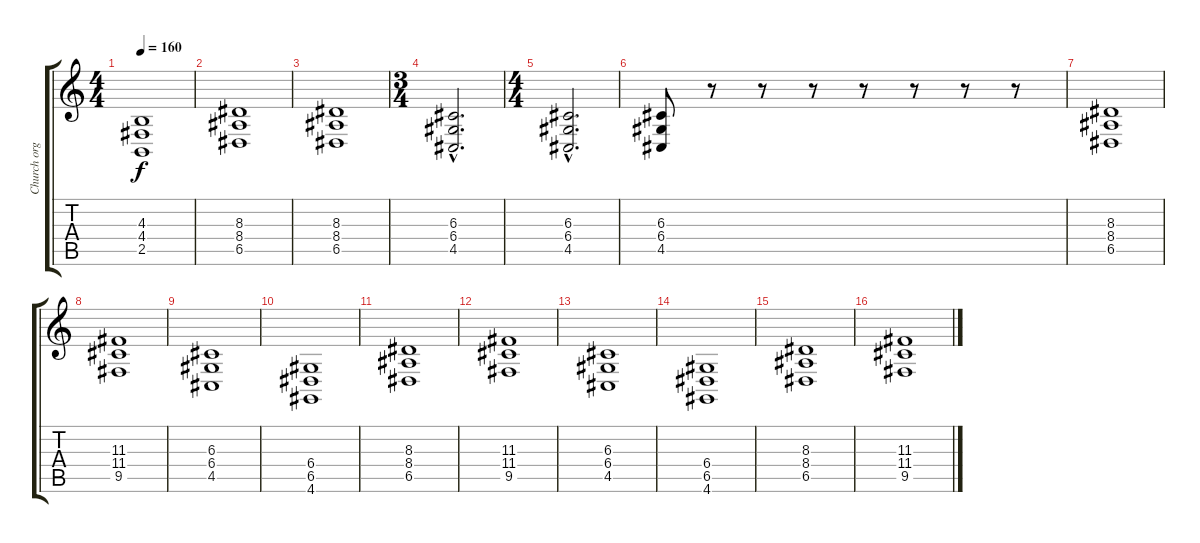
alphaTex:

\track ("Church organ" "Church org") {instrument churchorgan}
\staff {score tabs}
\tuning (E4 B3 G3 D3 A2 E2) {hide}
\ts (4 4)
\tempo 160
\clef g2
\ks c
(4.3{t} 4.4{t} 2.5{t}).1{dy f} |
(8.3 8.4 6.5).1 |
(8.3 8.4 6.5).1 |
\ts (3 4)
(6.3{hac} 6.4{hac} 4.5{hac}).2{d} |
\ts (4 4)
(6.3{hac} 6.4{hac} 4.5{hac}).2{d} |
(6.3 6.4 4.5).8 r.8 r.8 r.8 r.8 r.8 r.8 r.8 |
(8.3 8.4 6.5).1 |
(11.3 11.4 9.5).1 |
(6.3 6.4 4.5).1 |
(6.4 6.5 4.6).1 |
(8.3 8.4 6.5).1 |
(11.3 11.4 9.5).1 |
(6.3 6.4 4.5).1 |
(6.4 6.5 4.6).1 |
(8.3 8.4 6.5).1 |
(11.3 11.4 9.5).1
